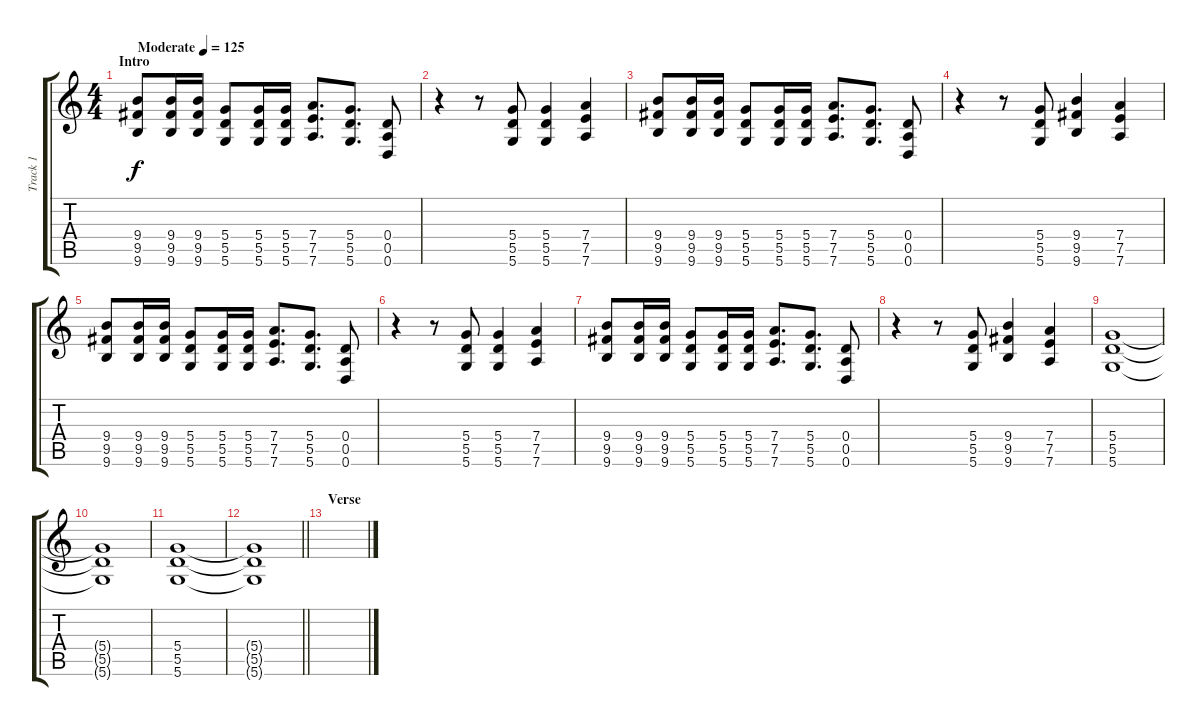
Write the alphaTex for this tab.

\track ("Track 1" "Track 1") {instrument distortionguitar}
\staff {score tabs}
\tuning (E4 B3 G3 D3 A2 D2) {hide}
\ts (4 4)
\section ("" "Intro")
\tempo (125 "Moderate")
\clef g2
\ks c
(9.4 9.5 9.6).8{dy f instrument distortionguitar} (9.4 9.5 9.6).16 (9.4 9.5 9.6).16 (5.4 5.5 5.6).8 (5.4 5.5 5.6).16 (5.4 5.5 5.6).16 (7.4 7.5 7.6).8{d} (5.4 5.5 5.6).8{d} (0.4 0.5 0.6).8 |
r.4 r.8 (5.4 5.5 5.6).8 (5.4 5.5 5.6).4 (7.4 7.5 7.6).4 |
(9.4 9.5 9.6).8 (9.4 9.5 9.6).16 (9.4 9.5 9.6).16 (5.4 5.5 5.6).8 (5.4 5.5 5.6).16 (5.4 5.5 5.6).16 (7.4 7.5 7.6).8{d} (5.4 5.5 5.6).8{d} (0.4 0.5 0.6).8 |
r.4 r.8 (5.4 5.5 5.6).8 (9.4 9.5 9.6).4 (7.4 7.5 7.6).4 |
(9.4 9.5 9.6).8 (9.4 9.5 9.6).16 (9.4 9.5 9.6).16 (5.4 5.5 5.6).8 (5.4 5.5 5.6).16 (5.4 5.5 5.6).16 (7.4 7.5 7.6).8{d} (5.4 5.5 5.6).8{d} (0.4 0.5 0.6).8 |
r.4 r.8 (5.4 5.5 5.6).8 (5.4 5.5 5.6).4 (7.4 7.5 7.6).4 |
(9.4 9.5 9.6).8 (9.4 9.5 9.6).16 (9.4 9.5 9.6).16 (5.4 5.5 5.6).8 (5.4 5.5 5.6).16 (5.4 5.5 5.6).16 (7.4 7.5 7.6).8{d} (5.4 5.5 5.6).8{d} (0.4 0.5 0.6).8 |
r.4 r.8 (5.4 5.5 5.6).8 (9.4 9.5 9.6).4 (7.4 7.5 7.6).4 |
(5.4 5.5 5.6).1 |
(5.4{t} 5.5{t} 5.6{t}).1 |
(5.4 5.5 5.6).1 |
\barLineRight lightlight
(5.4{t} 5.5{t} 5.6{t}).1 |
\section ("" "Verse")
